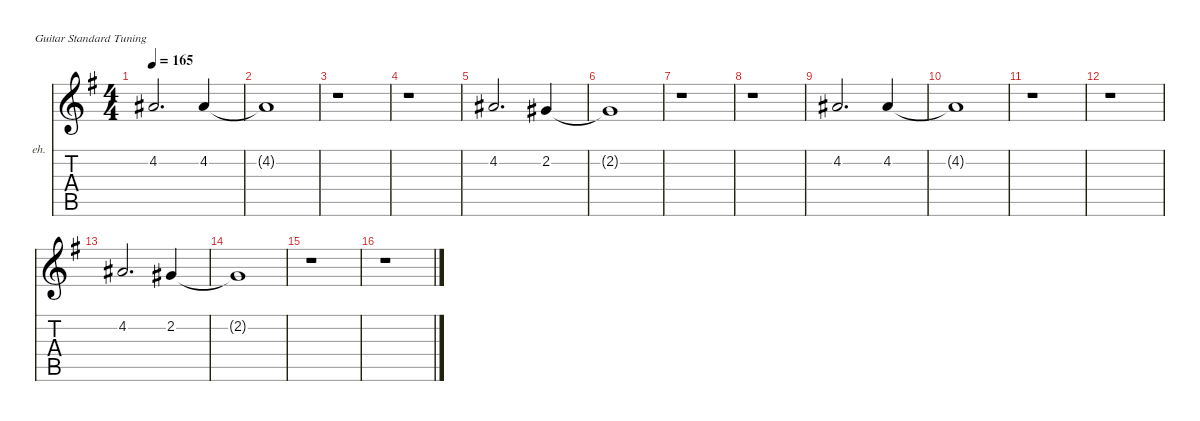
\defaultSystemsLayout 4
\hideDynamics
\bracketExtendMode nobrackets
\firstSystemTrackNameOrientation horizontal
\otherSystemsTrackNameOrientation horizontal
\track ("Devin Townsend (Vocals)" "eh.") {instrument englishhorn}
\staff {score tabs}
\tuning (E4 B3 G3 D3 A2 E2)
\displaytranspose 7
\ts (4 4)
\tempo 165
\clef g2
\ks g
4.2{acc #}.2{d dy f beam Up} 4.2{acc #}.4{beam Up} |
4.2{t acc #}.1{beam Up} |
r.1{beam Down} |
r.1{beam Down} |
4.2{acc #}.2{d beam Up} 2.2{acc #}.4{beam Up} |
2.2{t acc #}.1{beam Up} |
r.1{beam Down} |
r.1{beam Down} |
4.2{acc #}.2{d beam Up} 4.2{acc #}.4{beam Up} |
4.2{t acc #}.1{beam Up} |
r.1{beam Down} |
r.1{beam Down} |
4.2{acc #}.2{d beam Up} 2.2{acc #}.4{beam Up} |
2.2{t acc #}.1{beam Up} |
r.1{beam Down} |
r.1{beam Down}
